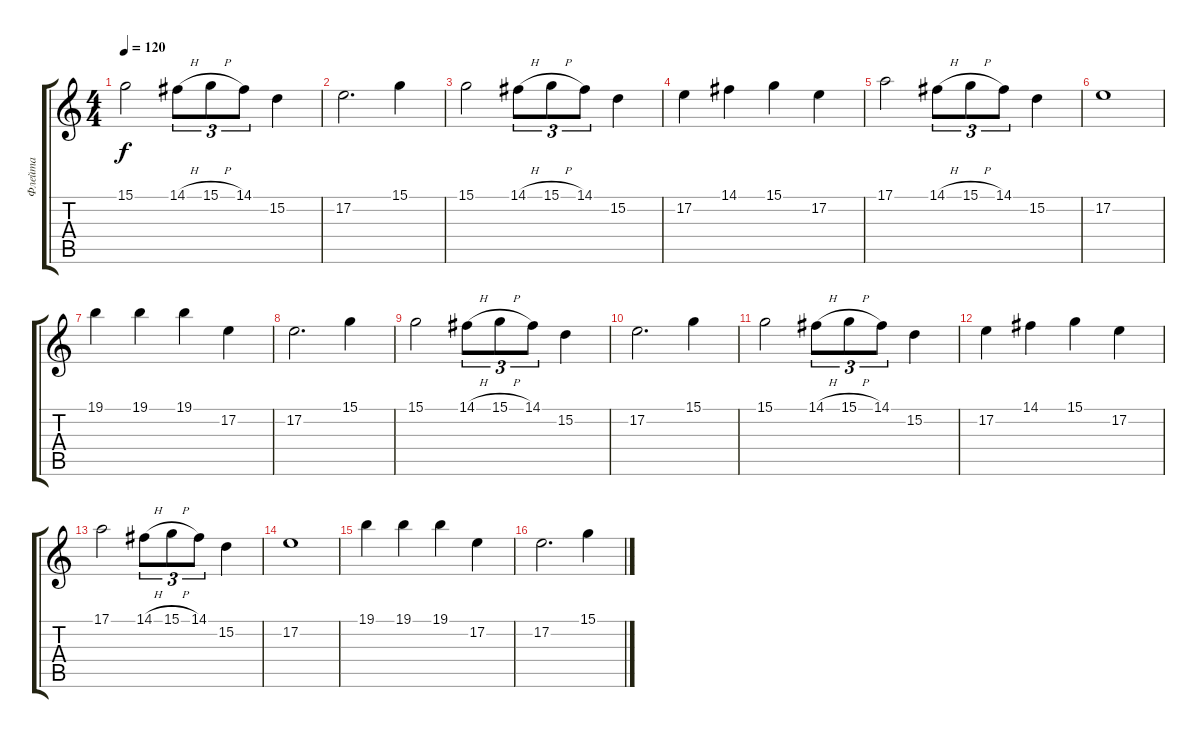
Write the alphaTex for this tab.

\track ("Флейта" "Флейта") {instrument flute}
\staff {score tabs}
\tuning (E4 B3 G3 D3 A2 E2) {hide}
\ts (4 4)
\tempo 120
\clef g2
\ks c
15.1.2{dy f} 14.1{h}.8{tu (3 2)} 15.1{h}.8{tu (3 2)} 14.1.8{tu (3 2)} 15.2.4 |
17.2.2{d} 15.1.4 |
15.1.2 14.1{h}.8{tu (3 2)} 15.1{h}.8{tu (3 2)} 14.1.8{tu (3 2)} 15.2.4 |
17.2.4 14.1.4 15.1.4 17.2.4 |
17.1.2 14.1{h}.8{tu (3 2)} 15.1{h}.8{tu (3 2)} 14.1.8{tu (3 2)} 15.2.4 |
17.2.1 |
19.1.4 19.1.4 19.1.4 17.2.4 |
17.2.2{d} 15.1.4 |
15.1.2 14.1{h}.8{tu (3 2)} 15.1{h}.8{tu (3 2)} 14.1.8{tu (3 2)} 15.2.4 |
17.2.2{d} 15.1.4 |
15.1.2 14.1{h}.8{tu (3 2)} 15.1{h}.8{tu (3 2)} 14.1.8{tu (3 2)} 15.2.4 |
17.2.4 14.1.4 15.1.4 17.2.4 |
17.1.2 14.1{h}.8{tu (3 2)} 15.1{h}.8{tu (3 2)} 14.1.8{tu (3 2)} 15.2.4 |
17.2.1 |
19.1.4 19.1.4 19.1.4 17.2.4 |
17.2.2{d} 15.1.4
